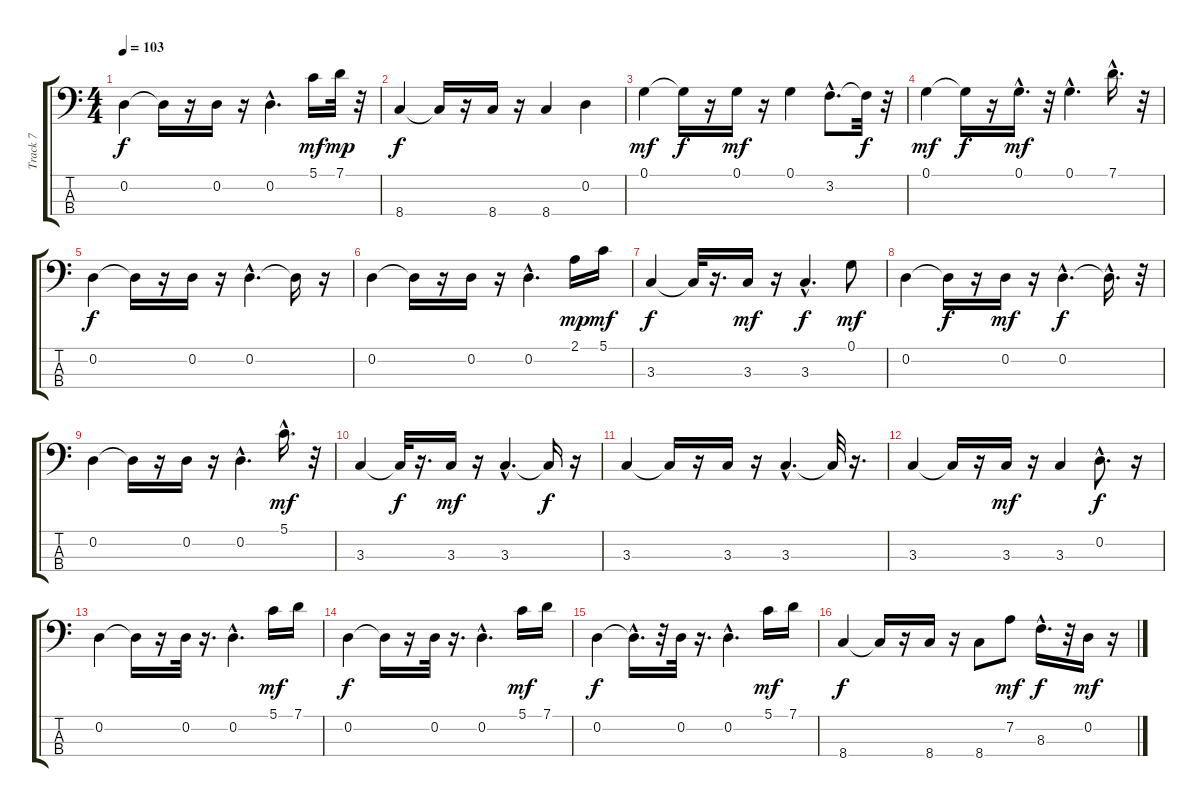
\track ("Track 7" "Track 7") {instrument fretlessbass}
\staff {score tabs}
\tuning (G2 D2 A1 E1) {hide}
\ts (4 4)
\tempo 103
\clef f4
\ks c
0.2.4{dy f} 0.2{t}.16 r.16 0.2.16 r.16 0.2{hac}.4{d} 5.1.16{dy mf} 7.1.32{dy mp} r.32 |
8.4.4{dy f} 8.4{t}.16 r.16 8.4.16 r.16 8.4.4 0.2.4 |
0.1.4{dy mf} 0.1{t}.16{dy f} r.16 0.1.16{dy mf} r.16 0.1.4 3.2{hac}.8{d} 3.2{t}.32{dy f} r.32 |
0.1.4{dy mf} 0.1{t}.16{dy f} r.16 0.1{hac}.16{d dy mf} r.32 0.1{hac}.4{d} 7.1{hac}.16{d} r.32 |
0.2.4{dy f} 0.2{t}.16 r.16 0.2.16 r.16 0.2{hac}.4{d} 0.2{t}.16 r.16 |
0.2.4 0.2{t}.16 r.16 0.2.16 r.16 0.2{hac}.4{d} 2.1.16{dy mp} 5.1.16{dy mf} |
3.3.4{dy f} 3.3{t}.32 r.16{d} 3.3.16{dy mf} r.16 3.3{hac}.4{d dy f} 0.1.8{dy mf} |
0.2.4 0.2{t}.16{dy f} r.16 0.2.16{dy mf} r.16 0.2{hac}.4{d dy f} 0.2{hac t}.16{d} r.32 |
0.2.4 0.2{t}.16 r.16 0.2.16 r.16 0.2{hac}.4{d} 5.1{hac}.16{d dy mf} r.32 |
3.3.4 3.3{t}.32{dy f} r.16{d} 3.3.16{dy mf} r.16 3.3{hac}.4{d} 3.3{t}.16{dy f} r.16 |
3.3.4 3.3{t}.16 r.16 3.3.16 r.16 3.3{hac}.4{d} 3.3{t}.32 r.16{d} |
3.3.4 3.3{t}.16 r.16 3.3.16{dy mf} r.16 3.3.4 0.2{hac}.8{d dy f} r.16 |
0.2.4 0.2{t}.16 r.16 0.2.32 r.16{d} 0.2{hac}.4{d} 5.1.16{dy mf} 7.1.16 |
0.2.4{dy f} 0.2{t}.16 r.16 0.2.32 r.16{d} 0.2{hac}.4{d} 5.1.16{dy mf} 7.1.16 |
0.2.4{dy f} 0.2{hac t}.16{d} r.32 0.2.32 r.16{d} 0.2{hac}.4{d} 5.1.16{dy mf} 7.1.16 |
8.4.4{dy f} 8.4{t}.16 r.16 8.4.16 r.16 8.4.8 7.2.8{dy mf} 8.3{hac}.16{d dy f} r.32 0.2.16{dy mf} r.16
